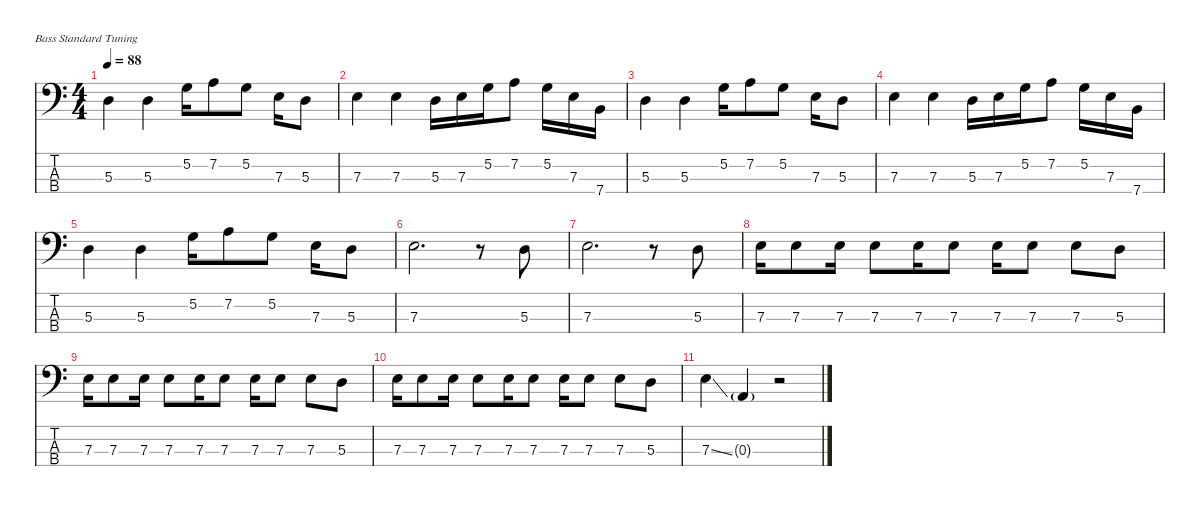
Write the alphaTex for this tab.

\defaultSystemsLayout 4
\hideDynamics
\bracketExtendMode nobrackets
\singleTrackTrackNamePolicy hidden
\multiTrackTrackNamePolicy hidden
\firstSystemTrackNameMode fullname
\firstSystemTrackNameOrientation horizontal
\otherSystemsTrackNameOrientation horizontal
\track ("Bass" "el.bs.") {instrument electricbassfinger}
\staff {score tabs}
\tuning (G2 D2 A1 E1)
\ts (4 4)
\tempo 88
\clef f4
\ks c
5.3.4{dy fff beam Down} 5.3.4{beam Down} 5.2.16{beam Down} 7.2.8{beam Down} 5.2.8{beam Down} 7.3.16{beam Down} 5.3.8{beam Down} |
7.3.4{beam Down} 7.3.4{beam Down} 5.3.16{beam Down} 7.3.16{beam Down} 5.2.16{beam Down} 7.2.8{beam Down} 5.2.16{beam Down} 7.3.16{beam Down} 7.4.16{beam Down} |
5.3.4{beam Down} 5.3.4{beam Down} 5.2.16{beam Down} 7.2.8{beam Down} 5.2.8{beam Down} 7.3.16{beam Down} 5.3.8{beam Down} |
7.3.4{beam Down} 7.3.4{beam Down} 5.3.16{beam Down} 7.3.16{beam Down} 5.2.16{beam Down} 7.2.8{beam Down} 5.2.16{beam Down} 7.3.16{beam Down} 7.4.16{beam Down} |
5.3.4{beam Down} 5.3.4{beam Down} 5.2.16{beam Down} 7.2.8{beam Down} 5.2.8{beam Down} 7.3.16{beam Down} 5.3.8{beam Down} |
7.3.2{d beam Down} r.8{beam Down} 5.3.8{beam Down} |
7.3.2{d beam Down} r.8{beam Down} 5.3.8{beam Down} |
7.3.16{beam Down} 7.3.8{beam Down} 7.3.16{beam Down} 7.3.8{beam Down} 7.3.16{beam Down} 7.3.8{beam Down} 7.3.16{beam Down} 7.3.8{beam Down} 7.3.8{beam Down} 5.3.8{beam Down} |
7.3.16{beam Down} 7.3.8{beam Down} 7.3.16{beam Down} 7.3.8{beam Down} 7.3.16{beam Down} 7.3.8{beam Down} 7.3.16{beam Down} 7.3.8{beam Down} 7.3.8{beam Down} 5.3.8{beam Down} |
7.3.16{beam Down} 7.3.8{beam Down} 7.3.16{beam Down} 7.3.8{beam Down} 7.3.16{beam Down} 7.3.8{beam Down} 7.3.16{beam Down} 7.3.8{beam Down} 7.3.8{beam Down} 5.3.8{beam Down} |
7.3{ss}.4{beam Down} 0.3{g}.4{dy p beam Up} r.2{beam Up}
